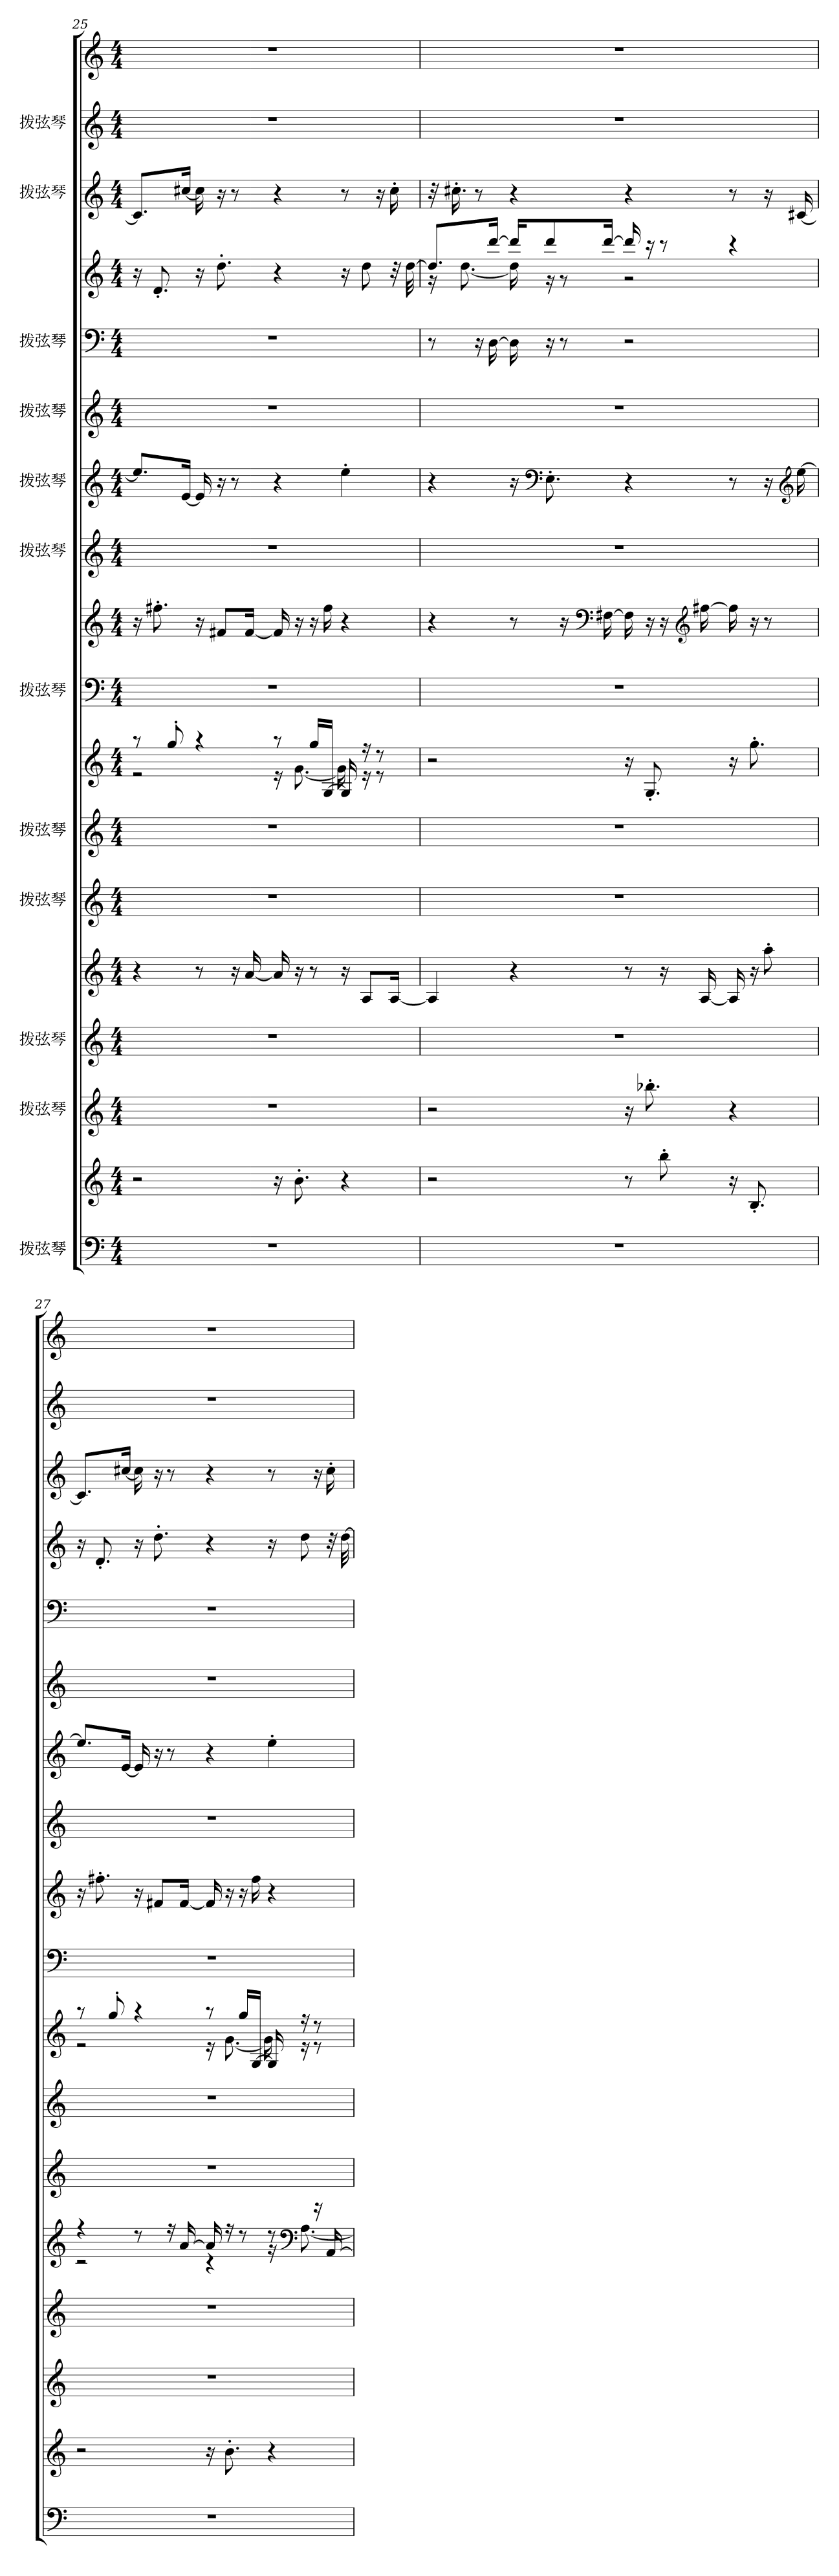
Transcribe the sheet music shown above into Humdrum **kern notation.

**kern	**kern	**kern	**kern	**kern	**kern	**kern	**kern	**kern	**kern	**kern	**kern	**kern	**kern	**kern	**kern	**kern	**kern
*part12	*part12	*part11	*part10	*part10	*part9	*part8	*part8	*part7	*part7	*part6	*part5	*part4	*part3	*part3	*part2	*part1	*part1
*staff18	*staff17	*staff16	*staff15	*staff14	*staff13	*staff12	*staff11	*staff10	*staff9	*staff8	*staff7	*staff6	*staff5	*staff4	*staff3	*staff2	*staff1
*I"拨弦琴	*	*I"拨弦琴	*I"拨弦琴	*	*I"拨弦琴	*I"拨弦琴	*	*I"拨弦琴	*	*I"拨弦琴	*I"拨弦琴	*I"拨弦琴	*I"拨弦琴	*	*I"拨弦琴	*I"拨弦琴	*
!!LO:PB:g=z
*clefF4	*clefG2	*clefG2	*clefG2	*clefG2	*clefG2	*clefG2	*clefG2	*clefF4	*clefG2	*clefG2	*clefG2	*clefG2	*clefF4	*clefG2	*clefG2	*clefG2	*clefG2
*k[]	*k[]	*k[]	*k[]	*k[]	*k[]	*k[]	*k[]	*k[]	*k[]	*k[]	*k[]	*k[]	*k[]	*k[]	*k[]	*k[]	*k[]
*M4/4	*M4/4	*M4/4	*M4/4	*M4/4	*M4/4	*M4/4	*M4/4	*M4/4	*M4/4	*M4/4	*M4/4	*M4/4	*M4/4	*M4/4	*M4/4	*M4/4	*M4/4
=25	=25	=25	=25	=25	=25	=25	=25	=25	=25	=25	=25	=25	=25	=25	=25	=25	=25
*	*	*	*	*	*	*	*^	*	*	*	*	*	*	*	*	*	*
1r	2r	1r	1r	4r	1r	1r	8r	2r	1r	16r	1r	8.ee/L]	1r	1r	16r	8.c#/L]	1r	1r
.	.	.	.	.	.	.	.	.	.	8.ff#X'\	.	.	.	.	8.d'/	.	.	.
.	.	.	.	.	.	.	8gg'/	.	.	.	.	.	.	.	.	.	.	.
.	.	.	.	.	.	.	.	.	.	.	.	[16e/Jk	.	.	.	[16cc#X/Jk	.	.
.	.	.	.	8r	.	.	4r	.	.	16r	.	16e/]	.	.	16r	16cc#\]	.	.
.	.	.	.	.	.	.	.	.	.	8f#X/L	.	16r	.	.	8.dd'\	16r	.	.
.	.	.	.	16r	.	.	.	.	.	.	.	8r	.	.	.	8r	.	.
.	.	.	.	[16a/	.	.	.	.	.	[16f#/Jk	.	.	.	.	.	.	.	.
.	16r	.	.	16a/]	.	.	8r	16r	.	16f#/]	.	4r	.	.	4r	4r	.	.
.	8.b'\	.	.	16r	.	.	.	[8.g\	.	16r	.	.	.	.	.	.	.	.
.	.	.	.	8r	.	.	16gg/LL	.	.	16r	.	.	.	.	.	.	.	.
.	.	.	.	.	.	.	[16G/JJ	.	.	16ff#\	.	.	.	.	.	.	.	.
.	4r	.	.	16r	.	.	16G/]	16g\]	.	4r	.	4ee'\	.	.	16r	8r	.	.
.	.	.	.	8A/L	.	.	16r	16r	.	.	.	.	.	.	8dd\	.	.	.
.	.	.	.	.	.	.	8r	8r	.	.	.	.	.	.	.	16r	.	.
.	.	.	.	[16A/Jk	.	.	.	.	.	.	.	.	.	.	32r	16cc#'\	.	.
.	.	.	.	.	.	.	.	.	.	.	.	.	.	.	[32dd\	.	.	.
*	*	*	*	*	*	*	*v	*v	*	*	*	*	*	*	*	*	*	*
!!LO:PB:g=z
=26	=26	=26	=26	=26	=26	=26	=26	=26	=26	=26	=26	=26	=26	=26	=26	=26	=26
*	*	*	*	*	*	*	*	*	*	*	*	*	*	*^	*	*	*
1r	2r	2r	1r	4A/]	1r	1r	2r	1r	4r	1r	4r	1r	8r	8.dd/L]	16r	32r	1r	1r
.	.	.	.	.	.	.	.	.	.	.	.	.	.	.	.	16.cc#X'\	.	.
.	.	.	.	.	.	.	.	.	.	.	.	.	.	.	[8.dd\	.	.	.
.	.	.	.	.	.	.	.	.	.	.	.	.	16r	.	.	8r	.	.
.	.	.	.	.	.	.	.	.	.	.	.	.	[16D\	[16ddd/Jk	.	.	.	.
.	.	.	.	4r	.	.	.	.	8r	.	16r	.	16D\]	16ddd/KL]	16dd\]	4r	.	.
*	*	*	*	*	*	*	*	*	*	*	*clefF4	*	*	*	*	*	*	*
.	.	.	.	.	.	.	.	.	.	.	8.E'\	.	16r	8ddd/	16r	.	.	.
.	.	.	.	.	.	.	.	.	16r	.	.	.	8r	.	8r	.	.	.
*	*	*	*	*	*	*	*	*	*clefF4	*	*	*	*	*	*	*	*	*
.	.	.	.	.	.	.	.	.	[16F#X\	.	.	.	.	[16ddd/Jk	.	.	.	.
.	8r	16r	.	8r	.	.	16r	.	16F#\]	.	4r	.	2r	16ddd/]	2r	4r	.	.
.	.	8.bb-X'\	.	.	.	.	8.G'/	.	16r	.	.	.	.	16r	.	.	.	.
.	8bb'\	.	.	16r	.	.	.	.	16r	.	.	.	.	8r	.	.	.	.
*	*	*	*	*	*	*	*	*	*clefG2	*	*	*	*	*	*	*	*	*
.	.	.	.	[16A/	.	.	.	.	[16ff#X\	.	.	.	.	.	.	.	.	.
.	16r	4r	.	16A/]	.	.	16r	.	16ff#\]	.	8r	.	.	4r	.	8r	.	.
.	8.B'/	.	.	16r	.	.	8.gg'\	.	16r	.	.	.	.	.	.	.	.	.
.	.	.	.	8aa'\	.	.	.	.	8r	.	16r	.	.	.	.	16r	.	.
*	*	*	*	*	*	*	*	*	*	*	*clefG2	*	*	*	*	*	*	*
.	.	.	.	.	.	.	.	.	.	.	[16ee\	.	.	.	.	[16c#X/	.	.
*	*	*	*	*	*	*	*	*	*	*	*	*	*	*v	*v	*	*	*
!!LO:PB:g=z
=27	=27	=27	=27	=27	=27	=27	=27	=27	=27	=27	=27	=27	=27	=27	=27	=27	=27
*	*	*	*	*^	*	*	*^	*	*	*	*	*	*	*	*	*	*
1r	2r	1r	1r	4r	2r	1r	1r	8r	2r	1r	16r	1r	8.ee/L]	1r	1r	16r	8.c#/L]	1r	1r
.	.	.	.	.	.	.	.	.	.	.	8.ff#X'\	.	.	.	.	8.d'/	.	.	.
.	.	.	.	.	.	.	.	8gg'/	.	.	.	.	.	.	.	.	.	.	.
.	.	.	.	.	.	.	.	.	.	.	.	.	[16e/Jk	.	.	.	[16cc#X/Jk	.	.
.	.	.	.	8r	.	.	.	4r	.	.	16r	.	16e/]	.	.	16r	16cc#\]	.	.
.	.	.	.	.	.	.	.	.	.	.	8f#X/L	.	16r	.	.	8.dd'\	16r	.	.
.	.	.	.	16r	.	.	.	.	.	.	.	.	8r	.	.	.	8r	.	.
.	.	.	.	[16a/	.	.	.	.	.	.	[16f#/Jk	.	.	.	.	.	.	.	.
.	16r	.	.	16a/]	4r	.	.	8r	16r	.	16f#/]	.	4r	.	.	4r	4r	.	.
.	8.b'\	.	.	16r	.	.	.	.	[8.g\	.	16r	.	.	.	.	.	.	.	.
.	.	.	.	8r	.	.	.	16gg/LL	.	.	16r	.	.	.	.	.	.	.	.
.	.	.	.	.	.	.	.	[16G/JJ	.	.	16ff#\	.	.	.	.	.	.	.	.
.	4r	.	.	8r	16r	.	.	16G/]	16g\]	.	4r	.	4ee'\	.	.	16r	8r	.	.
*	*	*	*	*clefF4	*	*	*	*	*	*	*	*	*	*	*	*	*	*	*
.	.	.	.	.	[8.A\	.	.	16r	16r	.	.	.	.	.	.	8dd\	.	.	.
.	.	.	.	16r	.	.	.	8r	8r	.	.	.	.	.	.	.	16r	.	.
.	.	.	.	[16AA/	.	.	.	.	.	.	.	.	.	.	.	32r	16cc#'\	.	.
.	.	.	.	.	.	.	.	.	.	.	.	.	.	.	.	[32dd\	.	.	.
*	*	*	*	*v	*v	*	*	*v	*v	*	*	*	*	*	*	*	*	*	*
=	=	=	=	=	=	=	=	=	=	=	=	=	=	=	=	=	=
*-	*-	*-	*-	*-	*-	*-	*-	*-	*-	*-	*-	*-	*-	*-	*-	*-	*-
